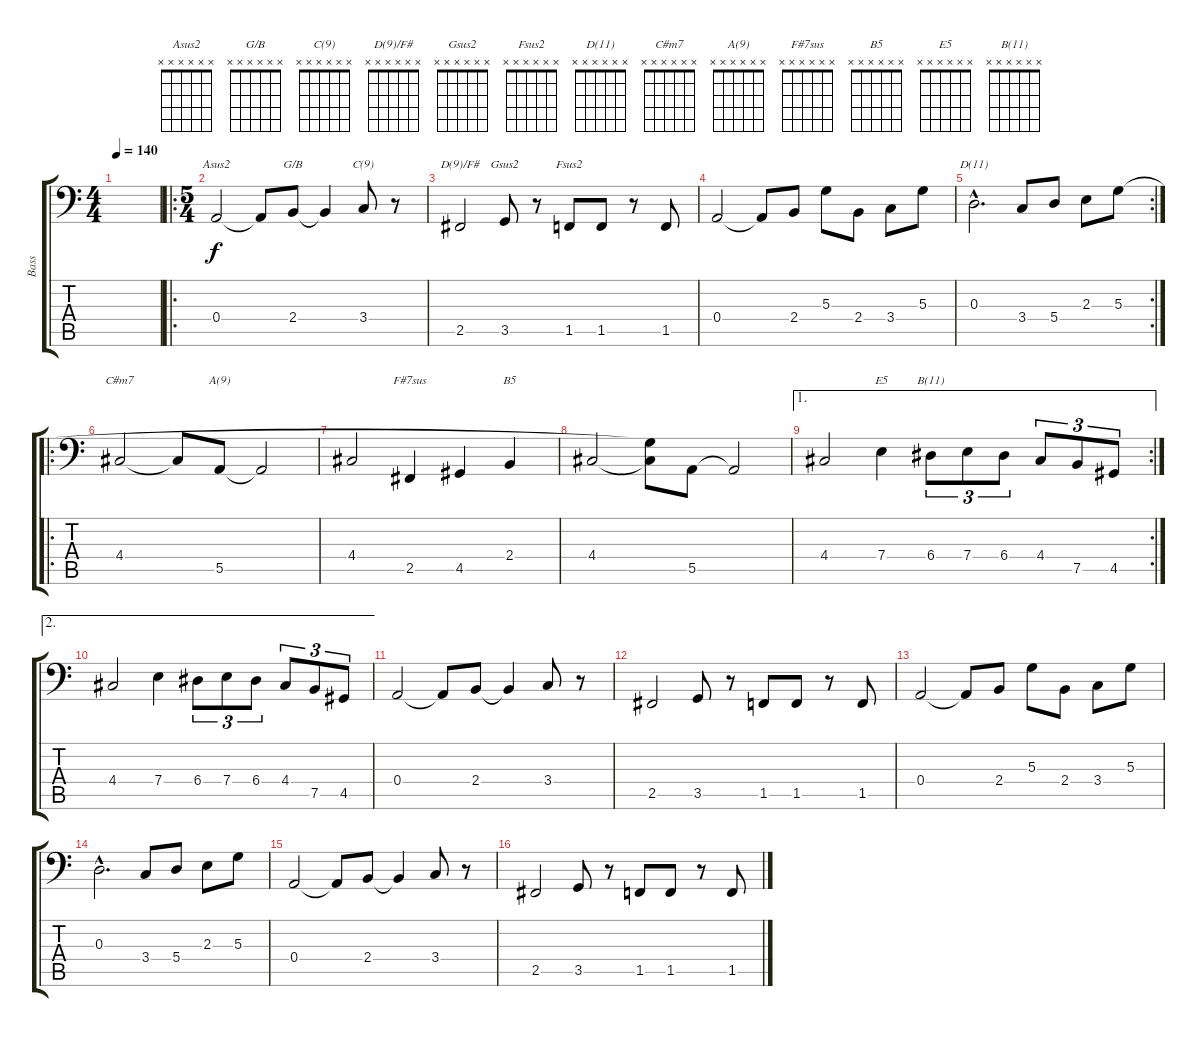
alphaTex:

\track ("Bass" "Bass") {instrument electricbasspick}
\staff {score tabs}
\tuning (C3 G2 D2 A1 E1 B0) {hide}
\chord ("Asus2" x x x x x x)
\chord ("G/B" x x x x x x)
\chord ("C(9)" x x x x x x)
\chord ("D(9)/F#" x x x x x x)
\chord ("Gsus2" x x x x x x)
\chord ("Fsus2" x x x x x x)
\chord ("D(11)" x x x x x x)
\chord ("C#m7" x x x x x x)
\chord ("A(9)" x x x x x x)
\chord ("F#7sus" x x x x x x)
\chord ("B5" x x x x x x)
\chord ("E5" x x x x x x)
\chord ("B(11)" x x x x x x)
\ts (4 4)
\tempo 140
\clef f4
\ks c
|
\ro
\ts (5 4)
0.4.2{ch "Asus2"} 0.4{t}.8 2.4.8{ch "G/B"} 2.4{t}.4 3.4.8{ch "C(9)"} r.8 |
2.5.2{ch "D(9)/F#"} 3.5.8{ch "Gsus2"} r.8 1.5.8{ch "Fsus2"} 1.5.8 r.8 1.5.8 |
0.4.2 0.4{t}.8 2.4.8 5.3.8 2.4.8 3.4.8 5.3.8 |
\rc 2
0.3{hac}.2{d ch "D(11)"} 3.4.8 5.4.8 2.3.8 5.3.8 |
\ro
4.4.2{ch "C#m7"} 4.4{t}.8 5.5.8{ch "A(9)"} 5.5{t}.2 |
4.4.2 2.5.4{ch "F#7sus"} 4.5.4 2.4.4{ch "B5"} |
4.4.2 (5.3{t} 4.4{t}).8 5.5.8 5.5{t}.2 |
\ae 1
\rc 2
4.4.2 7.4.4{ch "E5"} 6.4.8{tu (3 2) ch "B(11)"} 7.4.8{tu (3 2)} 6.4.8{tu (3 2)} 4.4.8{tu (3 2)} 7.5.8{tu (3 2)} 4.5.8{tu (3 2)} |
\ae 2
4.4.2 7.4.4 6.4.8{tu (3 2)} 7.4.8{tu (3 2)} 6.4.8{tu (3 2)} 4.4.8{tu (3 2)} 7.5.8{tu (3 2)} 4.5.8{tu (3 2)} |
0.4.2 0.4{t}.8 2.4.8 2.4{t}.4 3.4.8 r.8 |
2.5.2 3.5.8 r.8 1.5.8 1.5.8 r.8 1.5.8 |
0.4.2 0.4{t}.8 2.4.8 5.3.8 2.4.8 3.4.8 5.3.8 |
0.3{hac}.2{d} 3.4.8 5.4.8 2.3.8 5.3.8 |
0.4.2{volume 13} 0.4{t}.8 2.4.8 2.4{t}.4 3.4.8 r.8 |
2.5.2 3.5.8 r.8 1.5.8 1.5.8 r.8 1.5.8
